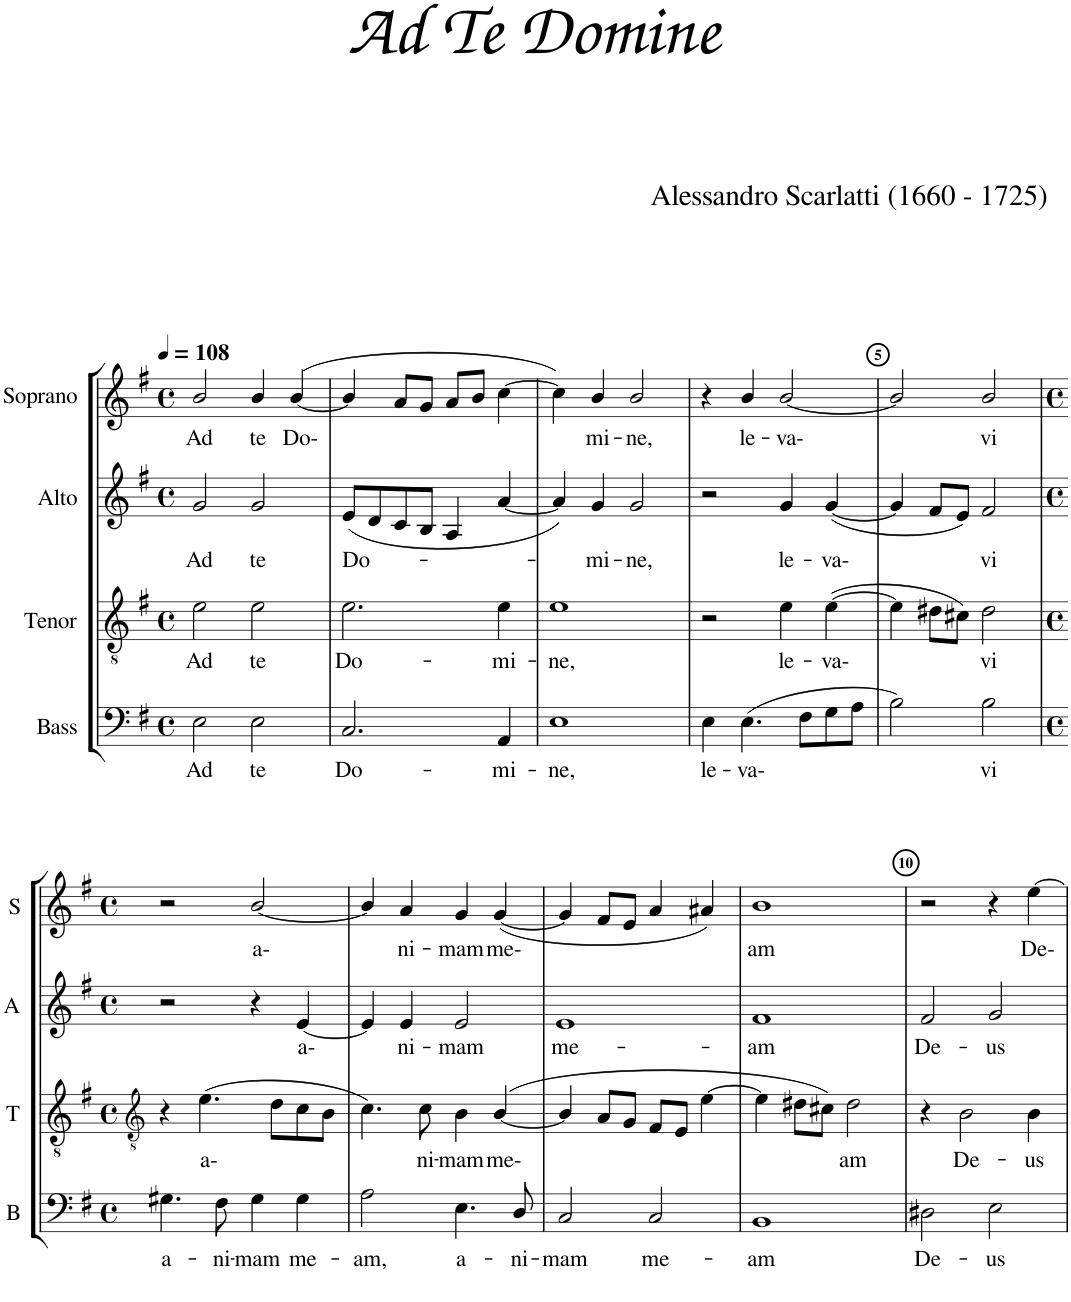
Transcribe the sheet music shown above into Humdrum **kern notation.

**kern	**text	**kern	**text	**kern	**text	**kern	**text
*part4	*part4	*part3	*part3	*part2	*part2	*part1	*part1
*staff4	*staff4	*staff3	*staff3	*staff2	*staff2	*staff1	*staff1
*I"Bass	*	*I"Tenor	*	*I"Alto	*	*I"Soprano	*
*I'B	*	*I'T	*	*I'A	*	*I'S	*
*clefF4	*	*clefGv2	*	*clefG2	*	*clefG2	*
*k[f#]	*	*k[f#]	*	*k[f#]	*	*k[f#]	*
*G:	*	*G:	*	*G:	*	*G:	*
*M4/4	*	*M4/4	*	*M4/4	*	*M4/4	*
*met(c)	*	*met(c)	*	*met(c)	*	*met(c)	*
*MM108	*	*MM108	*	*MM108	*	*MM108	*
=1	=1	=1	=1	=1	=1	=1	=1
!	!LO:LY:b	!	!LO:LY:b	!	!LO:LY:b	!	!LO:LY:b
2E\	Ad	2e\	Ad	2g/	Ad	2b/	Ad
!	!LO:LY:b	!	!LO:LY:b	!	!LO:LY:b	!	!LO:LY:b
2E\	te	2e\	te	2g/	te	4b/	te
!	!	!	!	!	!	!	!LO:LY:b
.	.	.	.	.	.	([4b/	Do-
=2	=2	=2	=2	=2	=2	=2	=2
!	!LO:LY:b	!	!LO:LY:b	!	!LO:LY:b	!	!
2.C/	Do-	2.e\	Do-	(8e/L	Do-	4b/]	.
.	.	.	.	8d/	.	.	.
.	.	.	.	8c/	.	8a/L	.
.	.	.	.	8B/J	.	8g/J	.
.	.	.	.	4A/	.	8a/L	.
.	.	.	.	.	.	8b/J	.
!	!LO:LY:b	!	!LO:LY:b	!	!	!	!
4AA/	-mi-	4e\	-mi-	[4a/	.	[4cc\	.
=3	=3	=3	=3	=3	=3	=3	=3
!	!LO:LY:b	!	!LO:LY:b	!	!	!	!
1E	-ne,	1e	-ne,	4a/])	.	4cc\])	.
!	!	!	!	!	!LO:LY:b	!	!LO:LY:b
.	.	.	.	4g/	-mi-	4b/	mi-
!	!	!	!	!	!LO:LY:b	!	!LO:LY:b
.	.	.	.	2g/	-ne,	2b/	-ne,
=4	=4	=4	=4	=4	=4	=4	=4
!	!LO:LY:b	!	!	!	!	!	!
4E\	le-	2r	.	2r	.	4r	.
!	!LO:LY:b	!	!	!	!	!	!LO:LY:b
(4.E\	-va-	.	.	.	.	4b/	le-
!	!	!	!LO:LY:b	!	!LO:LY:b	!	!LO:LY:b
.	.	4e\	le-	4g/	le-	[2b/	-va-
8F#\L	.	.	.	.	.	.	.
!	!	!	!LO:LY:b	!	!LO:LY:b	!	!
8G\	.	([4e\	-va-	([4g/	-va-	.	.
8A\J	.	.	.	.	.	.	.
=5	=5	=5	=5	=5	=5	=5	=5
2B\)	.	4e\]	.	4g/]	.	2b/]	.
.	.	8d#X\L	.	8f#/L	.	.	.
.	.	8c#X\J)	.	8e/J)	.	.	.
!	!LO:LY:b	!	!LO:LY:b	!	!LO:LY:b	!	!LO:LY:b
2B\	vi	2d#\	vi	2f#/	vi	2b/	vi
!!LO:LB:g=z
=6	=6	=6	=6	=6	=6	=6	=6
*	*	*clefGv2	*	*	*	*	*
*M4/4	*	*M4/4	*	*M4/4	*	*M4/4	*
*met(c)	*	*met(c)	*	*met(c)	*	*met(c)	*
!	!LO:LY:b	!	!	!	!	!	!
4.G#X\	a-	4r	.	2r	.	2r	.
!	!	!	!LO:LY:b	!	!	!	!
.	.	(4.e\	a-	.	.	.	.
!	!LO:LY:b	!	!	!	!	!	!
8F#\	-ni-	.	.	.	.	.	.
!	!LO:LY:b	!	!	!	!	!	!LO:LY:b
4G#\	-mam	.	.	4r	.	[2b/	a-
.	.	8d\L	.	.	.	.	.
!	!LO:LY:b	!	!	!	!LO:LY:b	!	!
4G#\	me-	8c\	.	[4e/	a-	.	.
.	.	8B\J	.	.	.	.	.
=7	=7	=7	=7	=7	=7	=7	=7
!	!LO:LY:b	!	!	!	!	!	!
2A\	-am,	4.c\)	.	4e/]	.	4b/]	.
!	!	!	!	!	!LO:LY:b	!	!LO:LY:b
.	.	.	.	4e/	ni-	4a/	ni-
!	!	!	!LO:LY:b	!	!	!	!
.	.	8c\	ni-	.	.	.	.
!	!LO:LY:b	!	!LO:LY:b	!	!LO:LY:b	!	!LO:LY:b
4.E\	a-	4B\	-mam	2e/	-mam	4g/	-mam
!	!	!	!LO:LY:b	!	!	!	!LO:LY:b
.	.	([4B/	me-	.	.	([4g/	me-
!	!LO:LY:b	!	!	!	!	!	!
8D/	-ni-	.	.	.	.	.	.
=8	=8	=8	=8	=8	=8	=8	=8
!	!LO:LY:b	!	!	!	!LO:LY:b	!	!
2C/	-mam	4B/]	.	1e	me-	4g/]	.
.	.	8A/L	.	.	.	8f#/L	.
.	.	8G/J	.	.	.	8e/J	.
!	!LO:LY:b	!	!	!	!	!	!
2C/	me-	8F#/L	.	.	.	4a/	.
.	.	8E/J	.	.	.	.	.
.	.	[4e\	.	.	.	4a#X/)	.
=9	=9	=9	=9	=9	=9	=9	=9
!	!LO:LY:b	!	!	!	!LO:LY:b	!	!LO:LY:b
1BB	-am	4e\]	.	1f#	-am	1b	am
.	.	8d#X\L	.	.	.	.	.
.	.	8c#X\J)	.	.	.	.	.
!	!	!	!LO:LY:b	!	!	!	!
.	.	2d#\	am	.	.	.	.
=10	=10	=10	=10	=10	=10	=10	=10
!	!LO:LY:b	!	!	!	!LO:LY:b	!	!
2D#X\	De-	4r	.	2f#/	De-	2r	.
!	!	!	!LO:LY:b	!	!	!	!
.	.	2B\	De-	.	.	.	.
!	!LO:LY:b	!	!	!	!LO:LY:b	!	!
2E\	-us	.	.	2g/	-us	4r	.
!	!	!	!LO:LY:b	!	!	!	!LO:LY:b
.	.	4B\	-us	.	.	[4ee\	De-
=	=	=	=	=	=	=	=
*-	*-	*-	*-	*-	*-	*-	*-
